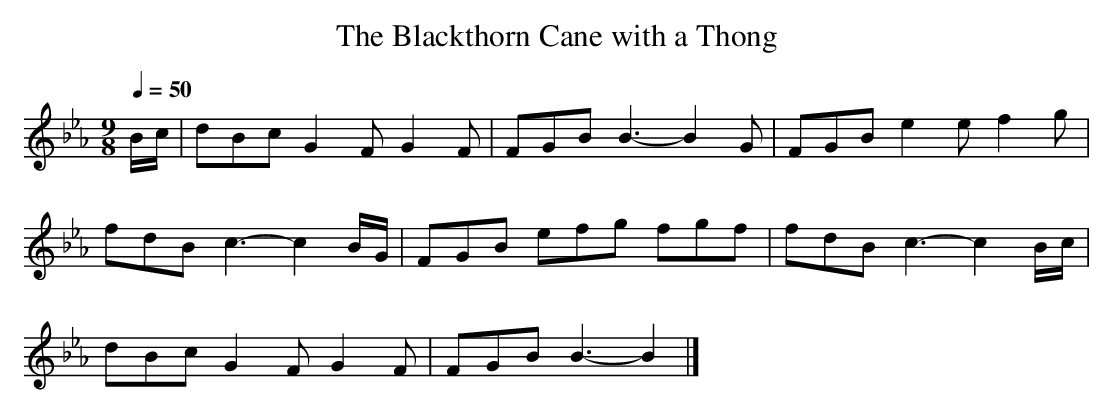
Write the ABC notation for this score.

X:1
T: The Blackthorn Cane with a Thong
M: 9/8
L: 1/8
Q: 1/4=50
K: Eb % 3 flats
V: 1
B/c/ | dBc G2F G2F | FGB B3-B2G | FGB e2e f2g |
fdB c3-c2B/G/ | FGB efg fgf | fdB c3-c2B/c/ |
dBc G2F G2F | FGB B3-B2 |]
